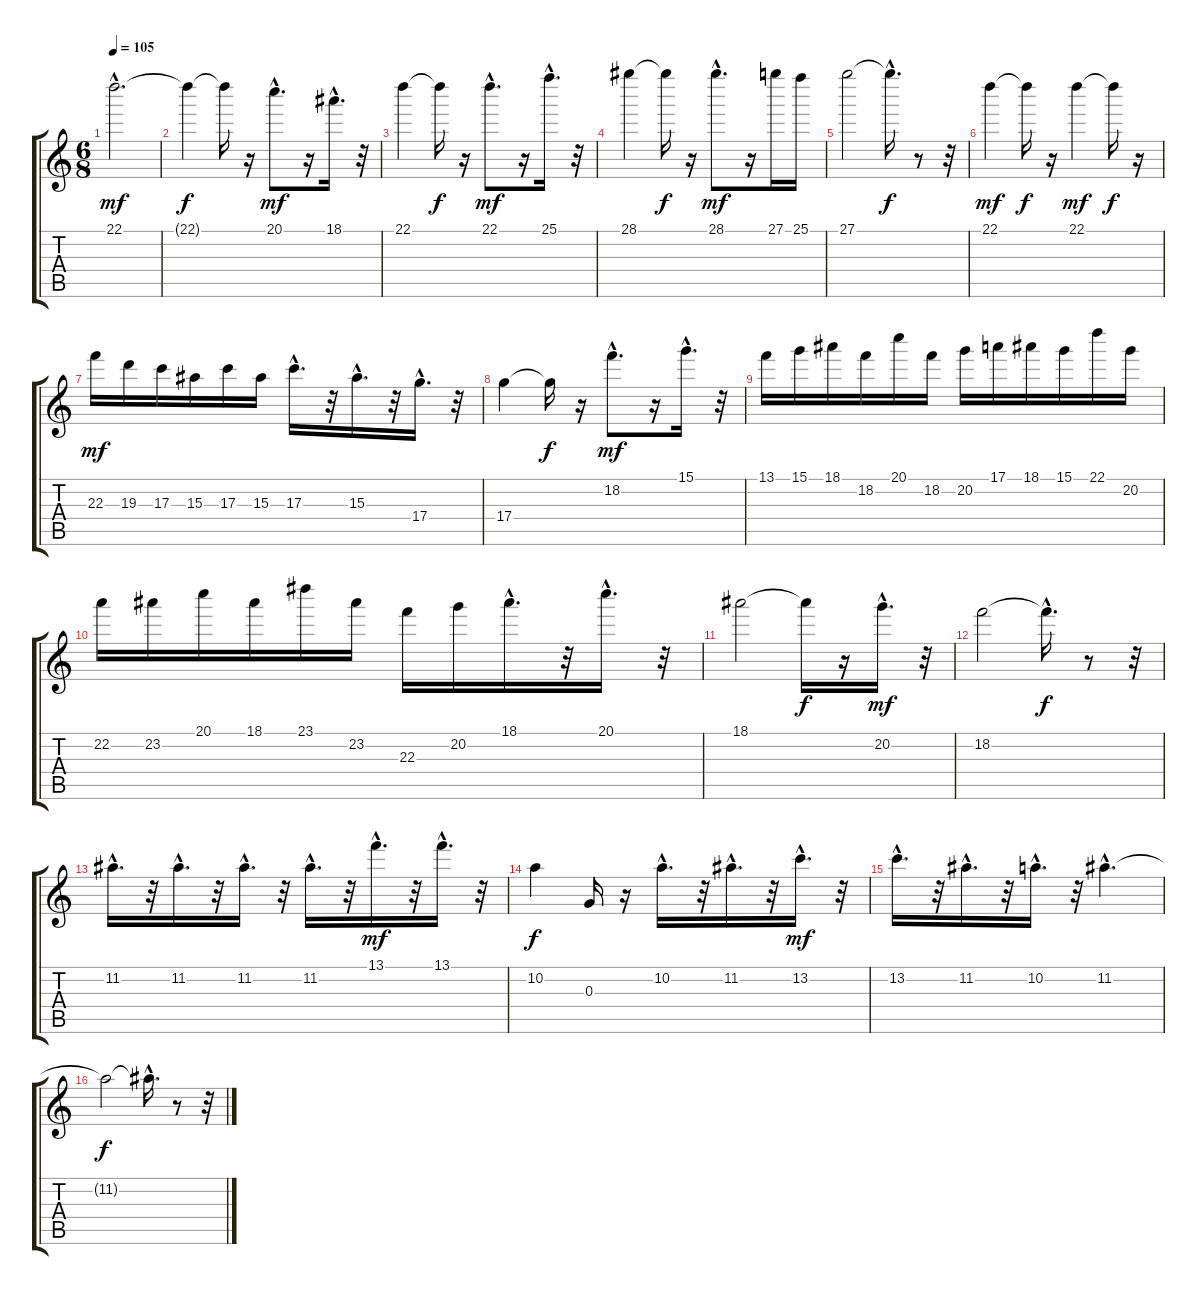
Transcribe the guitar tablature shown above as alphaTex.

\track "" {instrument electricguitarclean}
\staff {score tabs}
\tuning (E4 B3 G3 D3 A2 E2) {hide}
\ts (6 8)
\tempo 105
\clef g2
\ks c
22.1{hac}.2{d dy mf} |
22.1{t}.4{dy f} 22.1{t}.16 r.16 20.1{hac}.8{d dy mf} r.16 18.1{hac}.16{d} r.32 |
22.1.4 22.1{t}.16{dy f} r.16 22.1{hac}.8{d dy mf} r.16 25.1{hac}.16{d} r.32 |
28.1.4 28.1{t}.16{dy f} r.16 28.1{hac}.8{d dy mf} r.16 27.1.16 25.1.16 |
27.1.2 27.1{hac t}.16{d dy f} r.8 r.32 |
22.1.4{dy mf} 22.1{t}.16{dy f} r.16 22.1.4{dy mf} 22.1{t}.16{dy f} r.16 |
22.3.16{dy mf} 19.3.16 17.3.16 15.3.16 17.3.16 15.3.16 17.3{hac}.16{d} r.32 15.3{hac}.16{d} r.32 17.4{hac}.16{d} r.32 |
17.4.4 17.4{t}.16{dy f} r.16 18.2{hac}.8{d dy mf} r.16 15.1{hac}.16{d} r.32 |
13.1.16 15.1.16 18.1.16 18.2.16 20.1.16 18.2.16 20.2.16 17.1.16 18.1.16 15.1.16 22.1.16 20.2.16 |
22.2.16 23.2.16 20.1.16 18.1.16 23.1.16 23.2.16 22.3.16 20.2.16 18.1{hac}.16{d} r.32 20.1{hac}.16{d} r.32 |
18.1.2 18.1{t}.16{dy f} r.16 20.2{hac}.16{d dy mf} r.32 |
18.2.2 18.2{hac t}.16{d dy f} r.8 r.32 |
11.2{hac}.16{d} r.32 11.2{hac}.16{d} r.32 11.2{hac}.16{d} r.32 11.2{hac}.16{d} r.32 13.1{hac}.16{d dy mf} r.32 13.1{hac}.16{d} r.32 |
10.2.4{dy f} 0.3.16 r.16 10.2{hac}.16{d} r.32 11.2{hac}.16{d} r.32 13.2{hac}.16{d dy mf} r.32 |
13.2{hac}.16{d} r.32 11.2{hac}.16{d} r.32 10.2{hac}.16{d} r.32 11.2{hac}.4{d} |
11.2{t}.2{dy f} 11.2{hac t}.16{d} r.8 r.32
